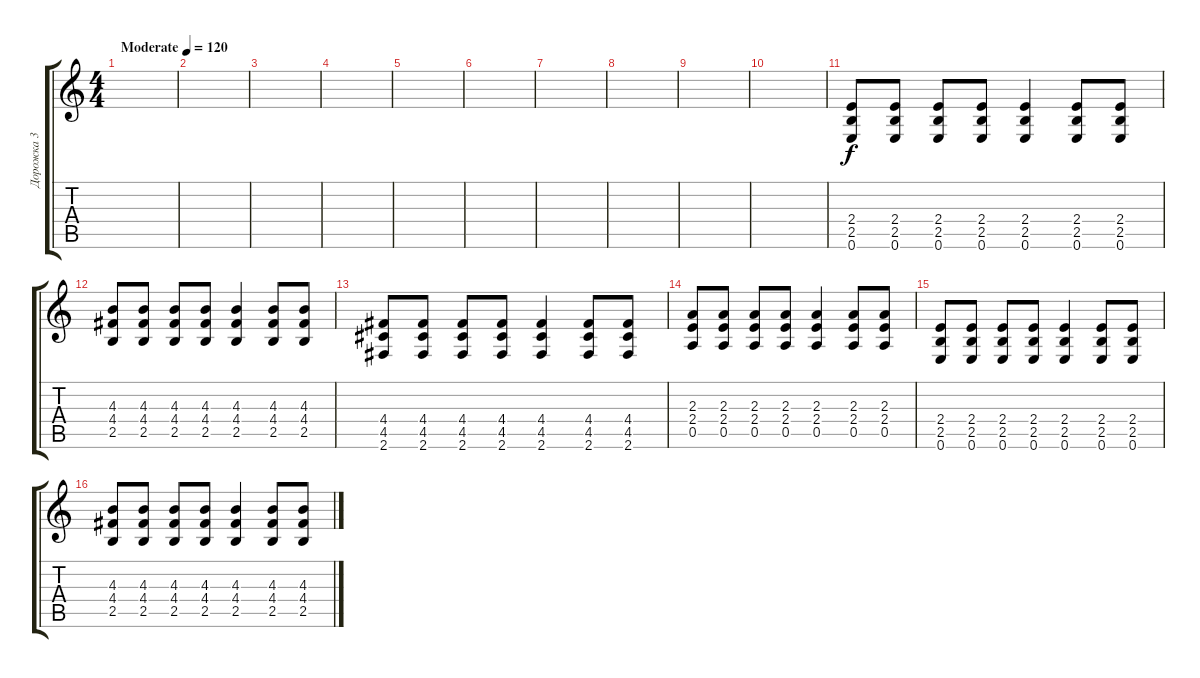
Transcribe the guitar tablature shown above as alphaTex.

\track ("Дорожка 3" "Дорожка 3") {instrument distortionguitar}
\staff {score tabs}
\tuning (E4 B3 G3 D3 A2 E2) {hide}
\ts (4 4)
\tempo (120 "Moderate")
\clef g2
\ks c
|
|
|
|
|
|
|
|
|
|
(2.4 2.5 0.6).8 (2.4 2.5 0.6).8 (2.4 2.5 0.6).8 (2.4 2.5 0.6).8 (2.4 2.5 0.6).4 (2.4 2.5 0.6).8 (2.4 2.5 0.6).8 |
(4.3 4.4 2.5).8 (4.3 4.4 2.5).8 (4.3 4.4 2.5).8 (4.3 4.4 2.5).8 (4.3 4.4 2.5).4 (4.3 4.4 2.5).8 (4.3 4.4 2.5).8 |
(4.4 4.5 2.6).8 (4.4 4.5 2.6).8 (4.4 4.5 2.6).8 (4.4 4.5 2.6).8 (4.4 4.5 2.6).4 (4.4 4.5 2.6).8 (4.4 4.5 2.6).8 |
(2.3 2.4 0.5).8 (2.3 2.4 0.5).8 (2.3 2.4 0.5).8 (2.3 2.4 0.5).8 (2.3 2.4 0.5).4 (2.3 2.4 0.5).8 (2.3 2.4 0.5).8 |
(2.4 2.5 0.6).8 (2.4 2.5 0.6).8 (2.4 2.5 0.6).8 (2.4 2.5 0.6).8 (2.4 2.5 0.6).4 (2.4 2.5 0.6).8 (2.4 2.5 0.6).8 |
(4.3 4.4 2.5).8 (4.3 4.4 2.5).8 (4.3 4.4 2.5).8 (4.3 4.4 2.5).8 (4.3 4.4 2.5).4 (4.3 4.4 2.5).8 (4.3 4.4 2.5).8
